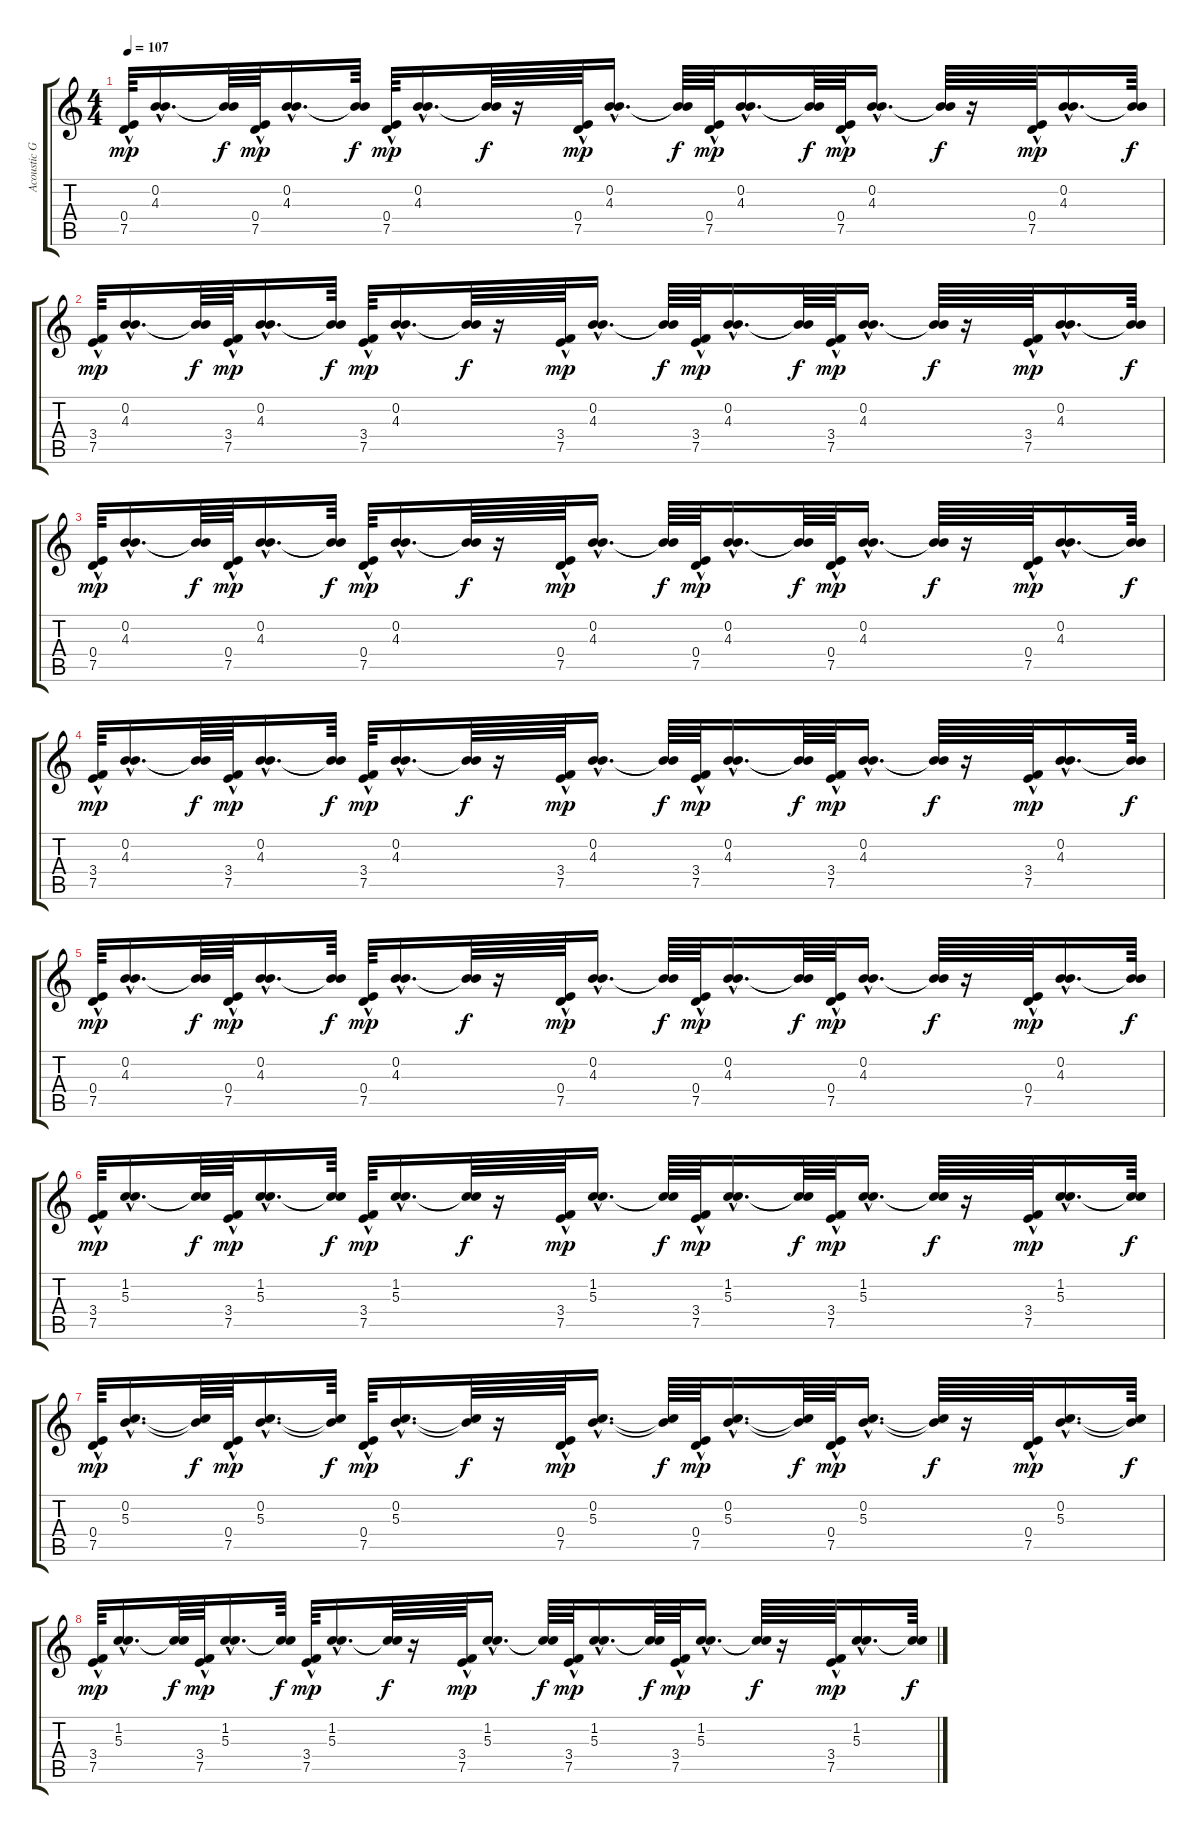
\track ("Acoustic Guitar" "Acoustic G") {instrument acousticguitarsteel}
\staff {score tabs}
\tuning (E4 B3 G3 D3 A2 E2) {hide}
\ts (4 4)
\tempo 107
\clef g2
\ks c
(0.4{hac} 7.5).64{dy mp} (0.2{hac} 4.3{hac}).16{d} (0.2{t} 4.3{t}).64{dy f} (0.4{hac} 7.5).64{dy mp} (0.2{hac} 4.3{hac}).16{d} (0.2{t} 4.3{t}).64{dy f} (0.4{hac} 7.5).64{dy mp} (0.2{hac} 4.3{hac}).16{d} (0.2{t} 4.3{t}).64{dy f} r.16 (0.4{hac} 7.5).64{dy mp} (0.2{hac} 4.3{hac}).16{d} (0.2{t} 4.3{t}).64{dy f} (0.4{hac} 7.5).64{dy mp} (0.2{hac} 4.3{hac}).16{d} (0.2{t} 4.3{t}).64{dy f} (0.4{hac} 7.5).64{dy mp} (0.2{hac} 4.3{hac}).16{d} (0.2{t} 4.3{t}).64{dy f} r.16 (0.4{hac} 7.5).64{dy mp} (0.2{hac} 4.3{hac}).16{d} (0.2{t} 4.3{t}).64{dy f} |
(3.4 7.5{hac}).64{dy mp} (0.2{hac} 4.3{hac}).16{d} (0.2{t} 4.3{t}).64{dy f} (3.4 7.5{hac}).64{dy mp} (0.2{hac} 4.3{hac}).16{d} (0.2{t} 4.3{t}).64{dy f} (3.4 7.5{hac}).64{dy mp} (0.2{hac} 4.3{hac}).16{d} (0.2{t} 4.3{t}).64{dy f} r.16 (3.4 7.5{hac}).64{dy mp} (0.2{hac} 4.3{hac}).16{d} (0.2{t} 4.3{t}).64{dy f} (3.4 7.5{hac}).64{dy mp} (0.2{hac} 4.3{hac}).16{d} (0.2{t} 4.3{t}).64{dy f} (3.4 7.5{hac}).64{dy mp} (0.2{hac} 4.3{hac}).16{d} (0.2{t} 4.3{t}).64{dy f} r.16 (3.4 7.5{hac}).64{dy mp} (0.2{hac} 4.3{hac}).16{d} (0.2{t} 4.3{t}).64{dy f} |
(0.4{hac} 7.5).64{dy mp} (0.2{hac} 4.3{hac}).16{d} (0.2{t} 4.3{t}).64{dy f} (0.4{hac} 7.5).64{dy mp} (0.2{hac} 4.3{hac}).16{d} (0.2{t} 4.3{t}).64{dy f} (0.4{hac} 7.5).64{dy mp} (0.2{hac} 4.3{hac}).16{d} (0.2{t} 4.3{t}).64{dy f} r.16 (0.4{hac} 7.5).64{dy mp} (0.2{hac} 4.3{hac}).16{d} (0.2{t} 4.3{t}).64{dy f} (0.4{hac} 7.5).64{dy mp} (0.2{hac} 4.3{hac}).16{d} (0.2{t} 4.3{t}).64{dy f} (0.4{hac} 7.5).64{dy mp} (0.2{hac} 4.3{hac}).16{d} (0.2{t} 4.3{t}).64{dy f} r.16 (0.4{hac} 7.5).64{dy mp} (0.2{hac} 4.3{hac}).16{d} (0.2{t} 4.3{t}).64{dy f} |
(3.4 7.5{hac}).64{dy mp} (0.2{hac} 4.3{hac}).16{d} (0.2{t} 4.3{t}).64{dy f} (3.4 7.5{hac}).64{dy mp} (0.2{hac} 4.3{hac}).16{d} (0.2{t} 4.3{t}).64{dy f} (3.4 7.5{hac}).64{dy mp} (0.2{hac} 4.3{hac}).16{d} (0.2{t} 4.3{t}).64{dy f} r.16 (3.4 7.5{hac}).64{dy mp} (0.2{hac} 4.3{hac}).16{d} (0.2{t} 4.3{t}).64{dy f} (3.4 7.5{hac}).64{dy mp} (0.2{hac} 4.3{hac}).16{d} (0.2{t} 4.3{t}).64{dy f} (3.4 7.5{hac}).64{dy mp} (0.2{hac} 4.3{hac}).16{d} (0.2{t} 4.3{t}).64{dy f} r.16 (3.4 7.5{hac}).64{dy mp} (0.2{hac} 4.3{hac}).16{d} (0.2{t} 4.3{t}).64{dy f} |
(0.4{hac} 7.5).64{dy mp} (0.2{hac} 4.3{hac}).16{d} (0.2{t} 4.3{t}).64{dy f} (0.4{hac} 7.5).64{dy mp} (0.2{hac} 4.3{hac}).16{d} (0.2{t} 4.3{t}).64{dy f} (0.4{hac} 7.5).64{dy mp} (0.2{hac} 4.3{hac}).16{d} (0.2{t} 4.3{t}).64{dy f} r.16 (0.4{hac} 7.5).64{dy mp} (0.2{hac} 4.3{hac}).16{d} (0.2{t} 4.3{t}).64{dy f} (0.4{hac} 7.5).64{dy mp} (0.2{hac} 4.3{hac}).16{d} (0.2{t} 4.3{t}).64{dy f} (0.4{hac} 7.5).64{dy mp} (0.2{hac} 4.3{hac}).16{d} (0.2{t} 4.3{t}).64{dy f} r.16 (0.4{hac} 7.5).64{dy mp} (0.2{hac} 4.3{hac}).16{d} (0.2{t} 4.3{t}).64{dy f} |
(3.4 7.5{hac}).64{dy mp} (1.2{hac} 5.3{hac}).16{d} (1.2{t} 5.3{t}).64{dy f} (3.4 7.5{hac}).64{dy mp} (1.2{hac} 5.3{hac}).16{d} (1.2{t} 5.3{t}).64{dy f} (3.4 7.5{hac}).64{dy mp} (1.2{hac} 5.3{hac}).16{d} (1.2{t} 5.3{t}).64{dy f} r.16 (3.4 7.5{hac}).64{dy mp} (1.2{hac} 5.3{hac}).16{d} (1.2{t} 5.3{t}).64{dy f} (3.4 7.5{hac}).64{dy mp} (1.2{hac} 5.3{hac}).16{d} (1.2{t} 5.3{t}).64{dy f} (3.4 7.5{hac}).64{dy mp} (1.2{hac} 5.3{hac}).16{d} (1.2{t} 5.3{t}).64{dy f} r.16 (3.4 7.5{hac}).64{dy mp} (1.2{hac} 5.3{hac}).16{d} (1.2{t} 5.3{t}).64{dy f} |
(0.4{hac} 7.5).64{dy mp} (0.2{hac} 5.3{hac}).16{d} (0.2{t} 5.3{t}).64{dy f} (0.4{hac} 7.5).64{dy mp} (0.2{hac} 5.3{hac}).16{d} (0.2{t} 5.3{t}).64{dy f} (0.4{hac} 7.5).64{dy mp} (0.2{hac} 5.3{hac}).16{d} (0.2{t} 5.3{t}).64{dy f} r.16 (0.4{hac} 7.5).64{dy mp} (0.2{hac} 5.3{hac}).16{d} (0.2{t} 5.3{t}).64{dy f} (0.4{hac} 7.5).64{dy mp} (0.2{hac} 5.3{hac}).16{d} (0.2{t} 5.3{t}).64{dy f} (0.4{hac} 7.5).64{dy mp} (0.2{hac} 5.3{hac}).16{d} (0.2{t} 5.3{t}).64{dy f} r.16 (0.4{hac} 7.5).64{dy mp} (0.2{hac} 5.3{hac}).16{d} (0.2{t} 5.3{t}).64{dy f} |
(3.4 7.5{hac}).64{dy mp} (1.2{hac} 5.3{hac}).16{d} (1.2{t} 5.3{t}).64{dy f} (3.4 7.5{hac}).64{dy mp} (1.2{hac} 5.3{hac}).16{d} (1.2{t} 5.3{t}).64{dy f} (3.4 7.5{hac}).64{dy mp} (1.2{hac} 5.3{hac}).16{d} (1.2{t} 5.3{t}).64{dy f} r.16 (3.4 7.5{hac}).64{dy mp} (1.2{hac} 5.3{hac}).16{d} (1.2{t} 5.3{t}).64{dy f} (3.4 7.5{hac}).64{dy mp} (1.2{hac} 5.3{hac}).16{d} (1.2{t} 5.3{t}).64{dy f} (3.4 7.5{hac}).64{dy mp} (1.2{hac} 5.3{hac}).16{d} (1.2{t} 5.3{t}).64{dy f} r.16 (3.4 7.5{hac}).64{dy mp} (1.2{hac} 5.3{hac}).16{d} (1.2{t} 5.3{t}).64{dy f}
